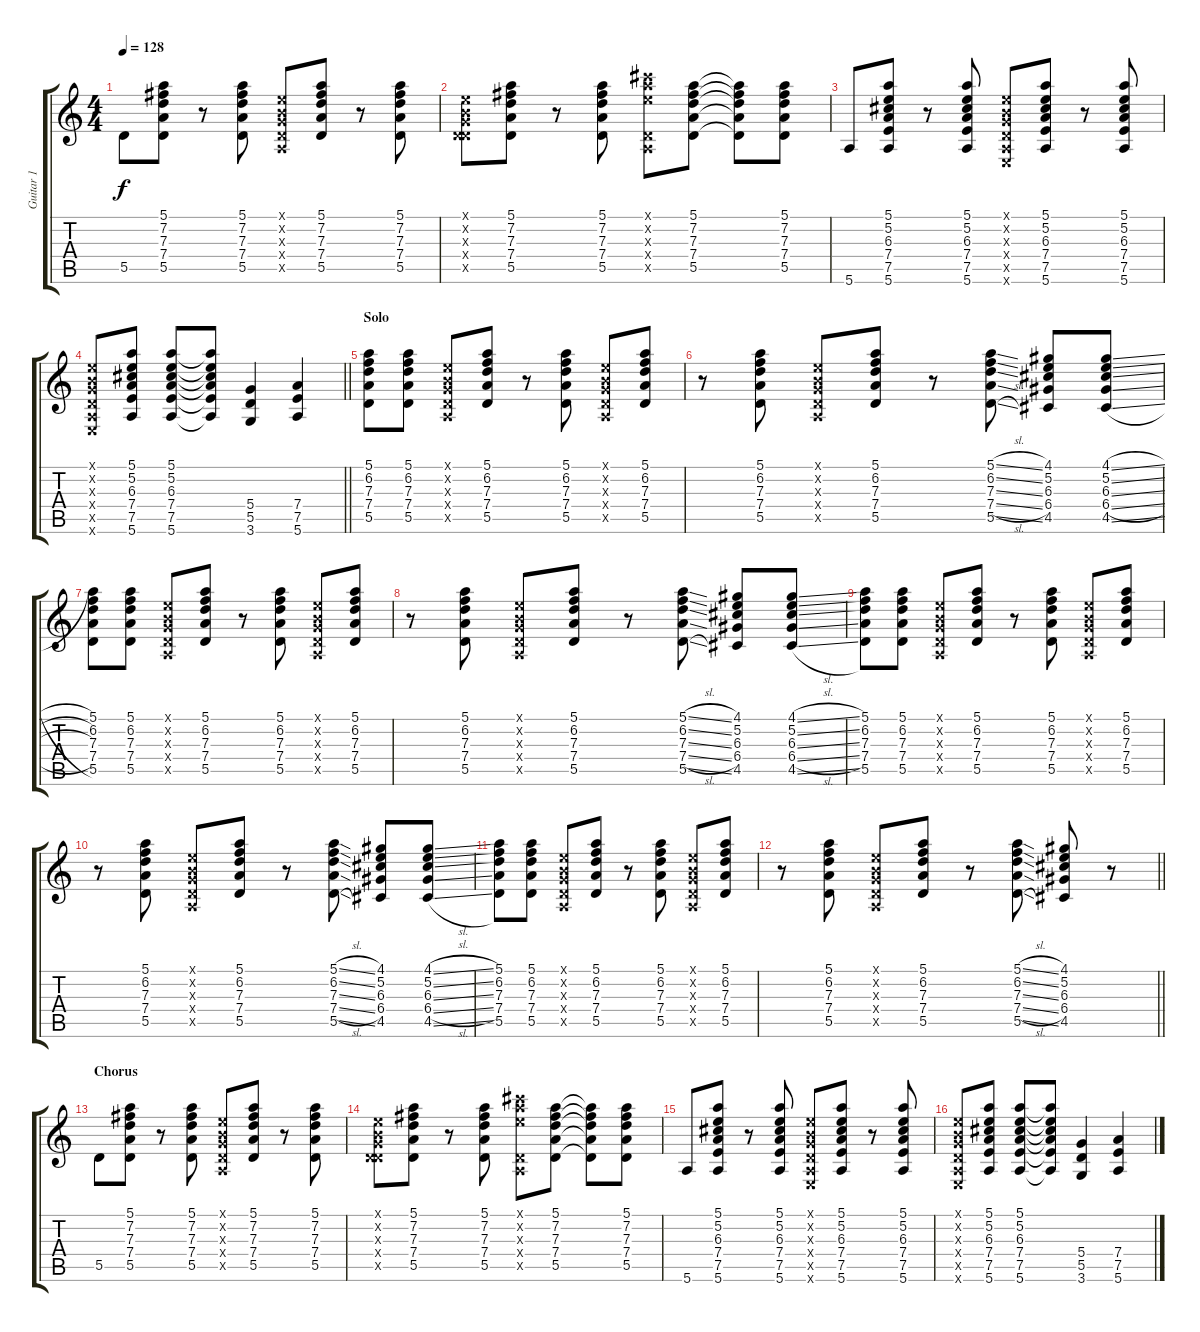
\track ("Guitar 1" "Guitar 1") {instrument electricguitarclean}
\staff {score tabs}
\tuning (E4 B3 G3 D3 A2 E2) {hide}
\ts (4 4)
\tempo 128
\clef g2
\ks c
5.5.8{dy f} (5.1 7.2 7.3 7.4 5.5).8 r.8 (5.1 7.2 7.3 7.4 5.5).8 (0.1{x} 0.2{x} 0.3{x} 0.4{x} 0.5{x}).8 (5.1 7.2 7.3 7.4 5.5).8 r.8 (5.1 7.2 7.3 7.4 5.5).8 |
(0.1{x} 0.2{x} 0.3{x} 0.4{x} 5.5{x}).8 (5.1 7.2 7.3 7.4 5.5).8 r.8 (5.1 7.2 7.3 7.4 5.5).8 (9.1{x} 10.2{x} 9.3{x} 0.4{x} 0.5{x}).8 (5.1 7.2 7.3 7.4 5.5).8 (5.1{t} 7.2{t} 7.3{t} 7.4{t} 5.5{t}).8 (5.1 7.2 7.3 7.4 5.5).8 |
5.6.8 (5.1 5.2 6.3 7.4 7.5 5.6).8 r.8 (5.1 5.2 6.3 7.4 7.5 5.6).8 (0.1{x} 0.2{x} 0.3{x} 0.4{x} 0.5{x} 0.6{x}).8 (5.1 5.2 6.3 7.4 7.5 5.6).8 r.8 (5.1 5.2 6.3 7.4 7.5 5.6).8 |
\barLineRight lightlight
(0.1{x} 0.2{x} 0.3{x} 0.4{x} 0.5{x} 0.6{x}).8 (5.1 5.2 6.3 7.4 7.5 5.6).8 (5.1 5.2 6.3 7.4 7.5 5.6).8 (5.1{t} 5.2{t} 6.3{t} 7.4{t} 7.5{t} 5.6{t}).8 (5.4 5.5 3.6).4 (7.4 7.5 5.6).4 |
\section ("" "Solo")
(5.1 6.2 7.3 7.4 5.5).8 (5.1 6.2 7.3 7.4 5.5).8 (0.1{x} 0.2{x} 0.3{x} 0.4{x} 0.5{x}).8 (5.1 6.2 7.3 7.4 5.5).8 r.8 (5.1 6.2 7.3 7.4 5.5).8 (0.1{x} 0.2{x} 0.3{x} 0.4{x} 0.5{x}).8 (5.1 6.2 7.3 7.4 5.5).8 |
r.8 (5.1 6.2 7.3 7.4 5.5).8 (0.1{x} 0.2{x} 0.3{x} 0.4{x} 0.5{x}).8 (5.1 6.2 7.3 7.4 5.5).8 r.8 (5.1{sl} 6.2{sl} 7.3{sl} 7.4{sl} 5.5{sl}).8 (4.1 5.2 6.3 6.4 4.5).8 (4.1{sl} 5.2{sl} 6.3{sl} 6.4{sl} 4.5{sl}).8 |
(5.1 6.2 7.3 7.4 5.5).8 (5.1 6.2 7.3 7.4 5.5).8 (0.1{x} 0.2{x} 0.3{x} 0.4{x} 0.5{x}).8 (5.1 6.2 7.3 7.4 5.5).8 r.8 (5.1 6.2 7.3 7.4 5.5).8 (0.1{x} 0.2{x} 0.3{x} 0.4{x} 0.5{x}).8 (5.1 6.2 7.3 7.4 5.5).8 |
r.8 (5.1 6.2 7.3 7.4 5.5).8 (0.1{x} 0.2{x} 0.3{x} 0.4{x} 0.5{x}).8 (5.1 6.2 7.3 7.4 5.5).8 r.8 (5.1{sl} 6.2{sl} 7.3{sl} 7.4{sl} 5.5{sl}).8 (4.1 5.2 6.3 6.4 4.5).8 (4.1{sl} 5.2{sl} 6.3{sl} 6.4{sl} 4.5{sl}).8 |
(5.1 6.2 7.3 7.4 5.5).8 (5.1 6.2 7.3 7.4 5.5).8 (0.1{x} 0.2{x} 0.3{x} 0.4{x} 0.5{x}).8 (5.1 6.2 7.3 7.4 5.5).8 r.8 (5.1 6.2 7.3 7.4 5.5).8 (0.1{x} 0.2{x} 0.3{x} 0.4{x} 0.5{x}).8 (5.1 6.2 7.3 7.4 5.5).8 |
r.8 (5.1 6.2 7.3 7.4 5.5).8 (0.1{x} 0.2{x} 0.3{x} 0.4{x} 0.5{x}).8 (5.1 6.2 7.3 7.4 5.5).8 r.8 (5.1{sl} 6.2{sl} 7.3{sl} 7.4{sl} 5.5{sl}).8 (4.1 5.2 6.3 6.4 4.5).8 (4.1{sl} 5.2{sl} 6.3{sl} 6.4{sl} 4.5{sl}).8 |
(5.1 6.2 7.3 7.4 5.5).8 (5.1 6.2 7.3 7.4 5.5).8 (0.1{x} 0.2{x} 0.3{x} 0.4{x} 0.5{x}).8 (5.1 6.2 7.3 7.4 5.5).8 r.8 (5.1 6.2 7.3 7.4 5.5).8 (0.1{x} 0.2{x} 0.3{x} 0.4{x} 0.5{x}).8 (5.1 6.2 7.3 7.4 5.5).8 |
\barLineRight lightlight
r.8 (5.1 6.2 7.3 7.4 5.5).8 (0.1{x} 0.2{x} 0.3{x} 0.4{x} 0.5{x}).8 (5.1 6.2 7.3 7.4 5.5).8 r.8 (5.1{sl} 6.2{sl} 7.3{sl} 7.4{sl} 5.5{sl}).8 (4.1 5.2 6.3 6.4 4.5).8 r.8 |
\section ("" "Chorus")
5.5.8 (5.1 7.2 7.3 7.4 5.5).8 r.8 (5.1 7.2 7.3 7.4 5.5).8 (0.1{x} 0.2{x} 0.3{x} 0.4{x} 0.5{x}).8 (5.1 7.2 7.3 7.4 5.5).8 r.8 (5.1 7.2 7.3 7.4 5.5).8 |
(0.1{x} 0.2{x} 0.3{x} 0.4{x} 5.5{x}).8 (5.1 7.2 7.3 7.4 5.5).8 r.8 (5.1 7.2 7.3 7.4 5.5).8 (9.1{x} 10.2{x} 9.3{x} 0.4{x} 0.5{x}).8 (5.1 7.2 7.3 7.4 5.5).8 (5.1{t} 7.2{t} 7.3{t} 7.4{t} 5.5{t}).8 (5.1 7.2 7.3 7.4 5.5).8 |
5.6.8 (5.1 5.2 6.3 7.4 7.5 5.6).8 r.8 (5.1 5.2 6.3 7.4 7.5 5.6).8 (0.1{x} 0.2{x} 0.3{x} 0.4{x} 0.5{x} 0.6{x}).8 (5.1 5.2 6.3 7.4 7.5 5.6).8 r.8 (5.1 5.2 6.3 7.4 7.5 5.6).8 |
(0.1{x} 0.2{x} 0.3{x} 0.4{x} 0.5{x} 0.6{x}).8 (5.1 5.2 6.3 7.4 7.5 5.6).8 (5.1 5.2 6.3 7.4 7.5 5.6).8 (5.1{t} 5.2{t} 6.3{t} 7.4{t} 7.5{t} 5.6{t}).8 (5.4 5.5 3.6).4 (7.4 7.5 5.6).4
